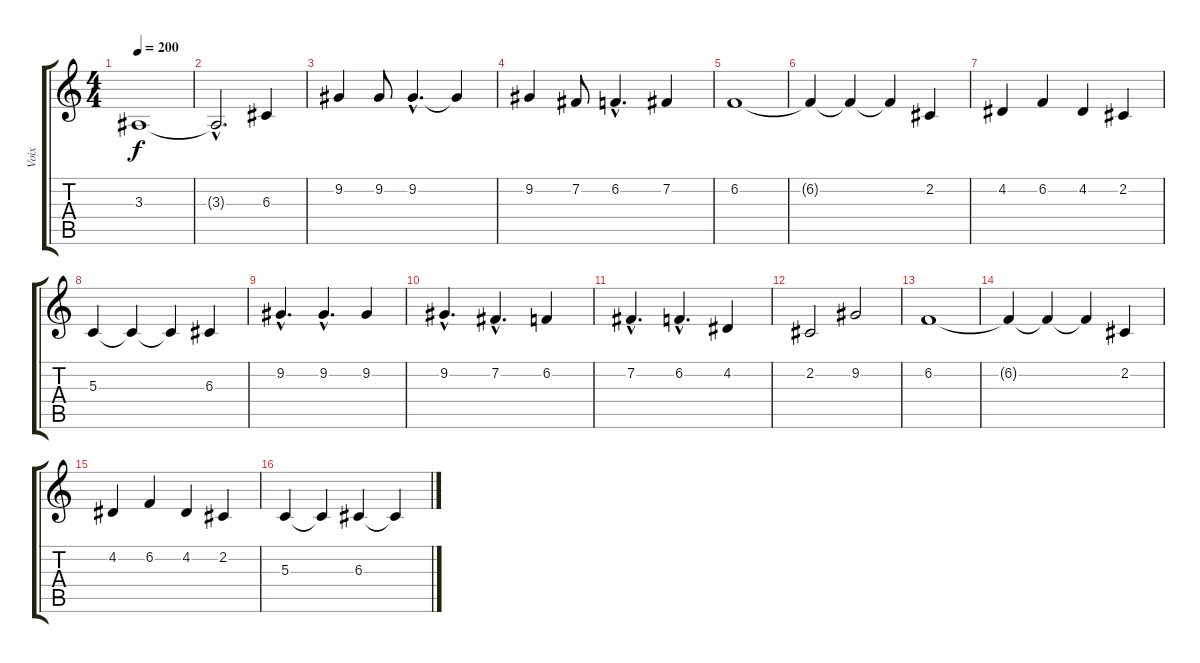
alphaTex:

\track ("Voix" "Voix") {instrument lead6voice}
\staff {score tabs}
\tuning (E4 B3 G3 D3 A2 E2) {hide}
\ts (4 4)
\tempo 200
\clef g2
\ks c
3.3.1{dy f} |
3.3{hac t}.2{d} 6.3.4 |
9.2.4 9.2.8 9.2{hac}.4{d} 9.2{t}.4 |
9.2.4 7.2.8 6.2{hac}.4{d} 7.2.4 |
6.2.1 |
6.2{t}.4 6.2{t}.4 6.2{t}.4 2.2.4 |
4.2.4 6.2.4 4.2.4 2.2.4 |
5.3.4 5.3{t}.4 5.3{t}.4 6.3.4 |
9.2{hac}.4{d} 9.2{hac}.4{d} 9.2.4 |
9.2{hac}.4{d} 7.2{hac}.4{d} 6.2.4 |
7.2{hac}.4{d} 6.2{hac}.4{d} 4.2.4 |
2.2.2 9.2.2 |
6.2.1 |
6.2{t}.4 6.2{t}.4 6.2{t}.4 2.2.4 |
4.2.4 6.2.4 4.2.4 2.2.4 |
5.3.4 5.3{t}.4 6.3.4 6.3{t}.4
